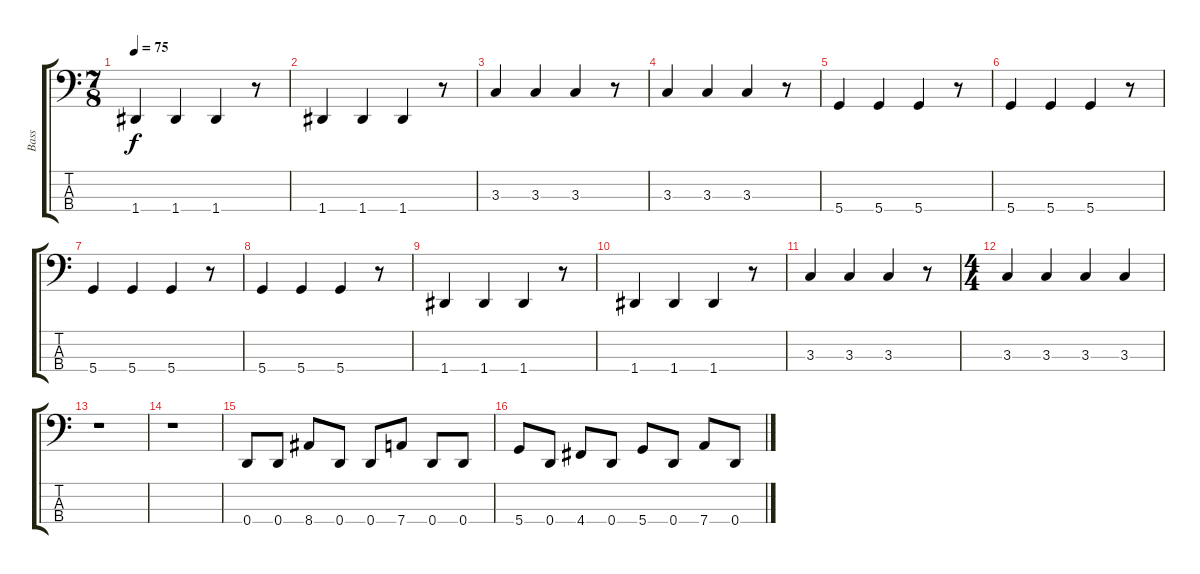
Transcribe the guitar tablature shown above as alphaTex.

\track ("Bass" "Bass") {instrument electricbassfinger}
\staff {score tabs}
\tuning (G2 D2 A1 D1) {hide}
\ts (7 8)
\tempo 75
\clef f4
\ks c
1.4.4{dy f} 1.4.4 1.4.4 r.8 |
1.4.4 1.4.4 1.4.4 r.8 |
3.3.4 3.3.4 3.3.4 r.8 |
3.3.4 3.3.4 3.3.4 r.8 |
5.4.4 5.4.4 5.4.4 r.8 |
5.4.4 5.4.4 5.4.4 r.8 |
5.4.4 5.4.4 5.4.4 r.8 |
5.4.4 5.4.4 5.4.4 r.8 |
1.4.4 1.4.4 1.4.4 r.8 |
1.4.4 1.4.4 1.4.4 r.8 |
3.3.4 3.3.4 3.3.4 r.8 |
\ts (4 4)
3.3.4 3.3.4 3.3.4 3.3.4 |
r.1 |
r.1 |
0.4.8 0.4.8 8.4.8 0.4.8 0.4.8 7.4.8 0.4.8 0.4.8 |
5.4.8 0.4.8 4.4.8 0.4.8 5.4.8 0.4.8 7.4.8 0.4.8
